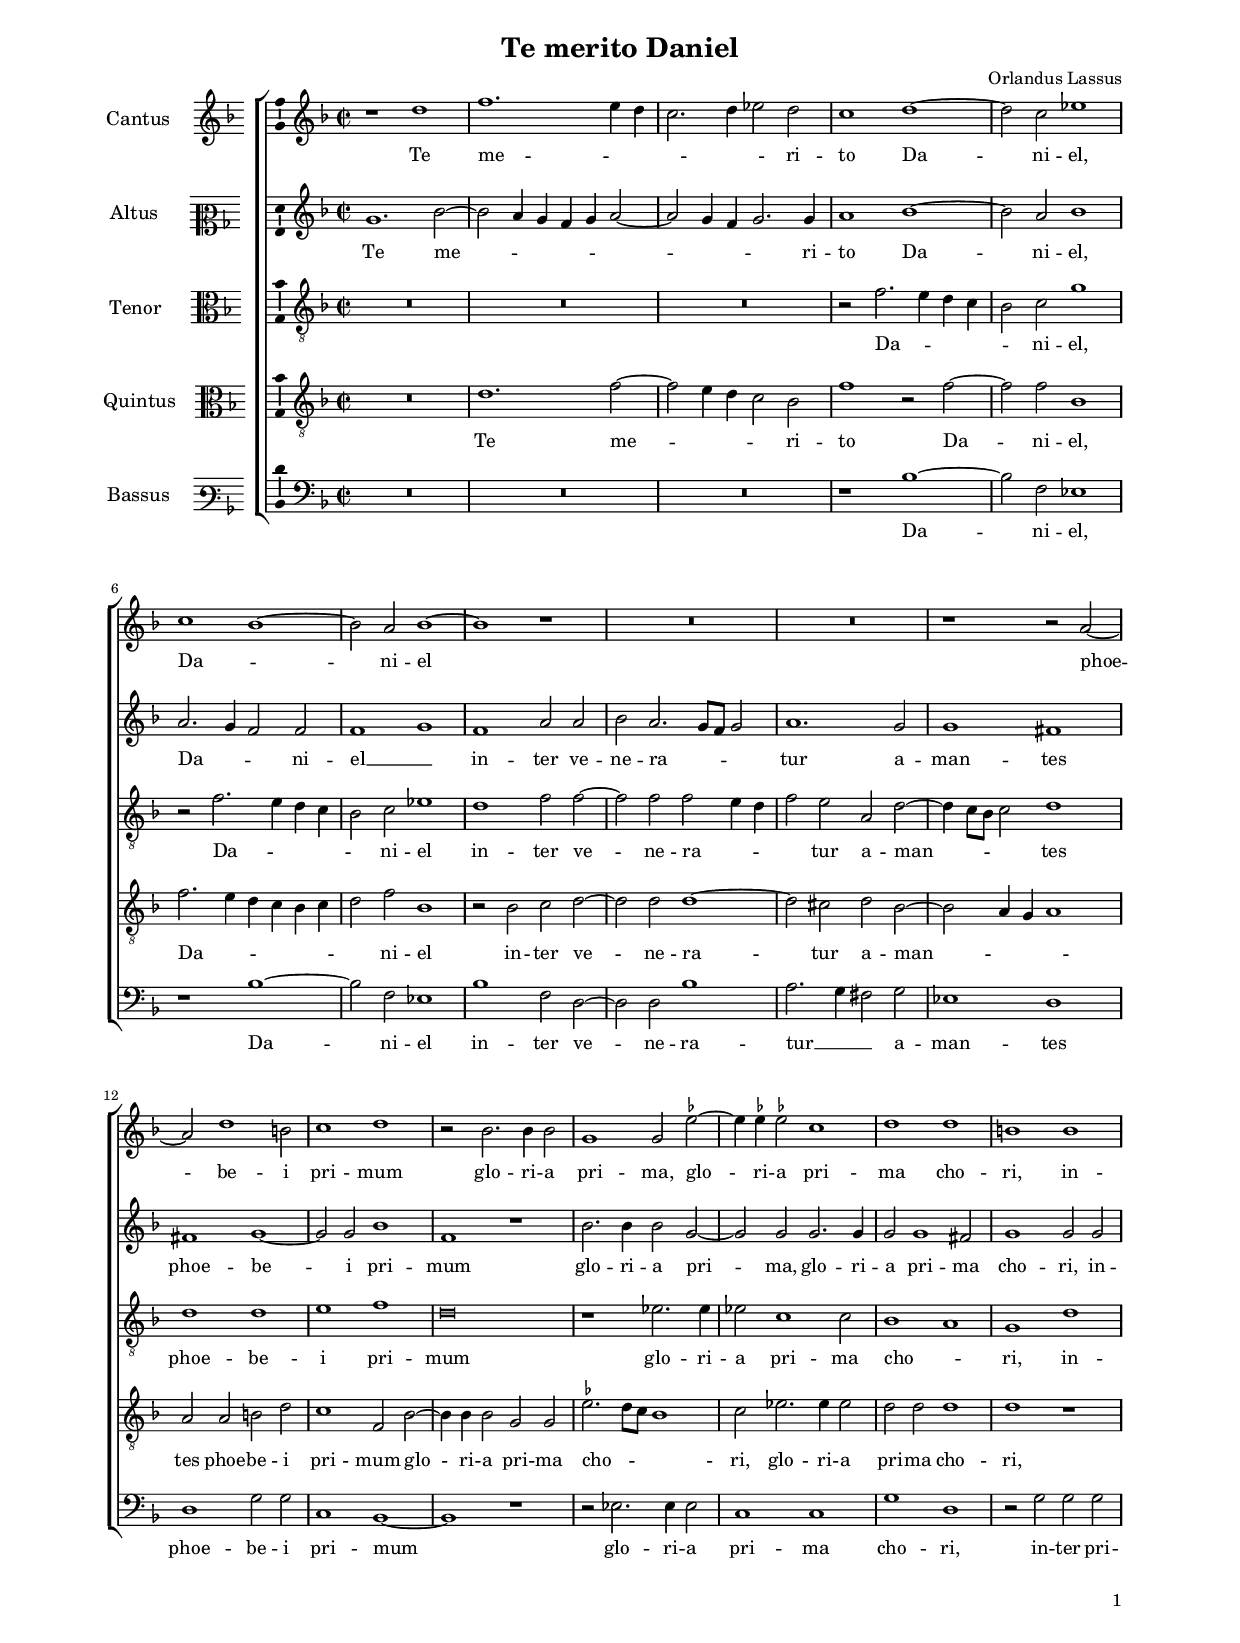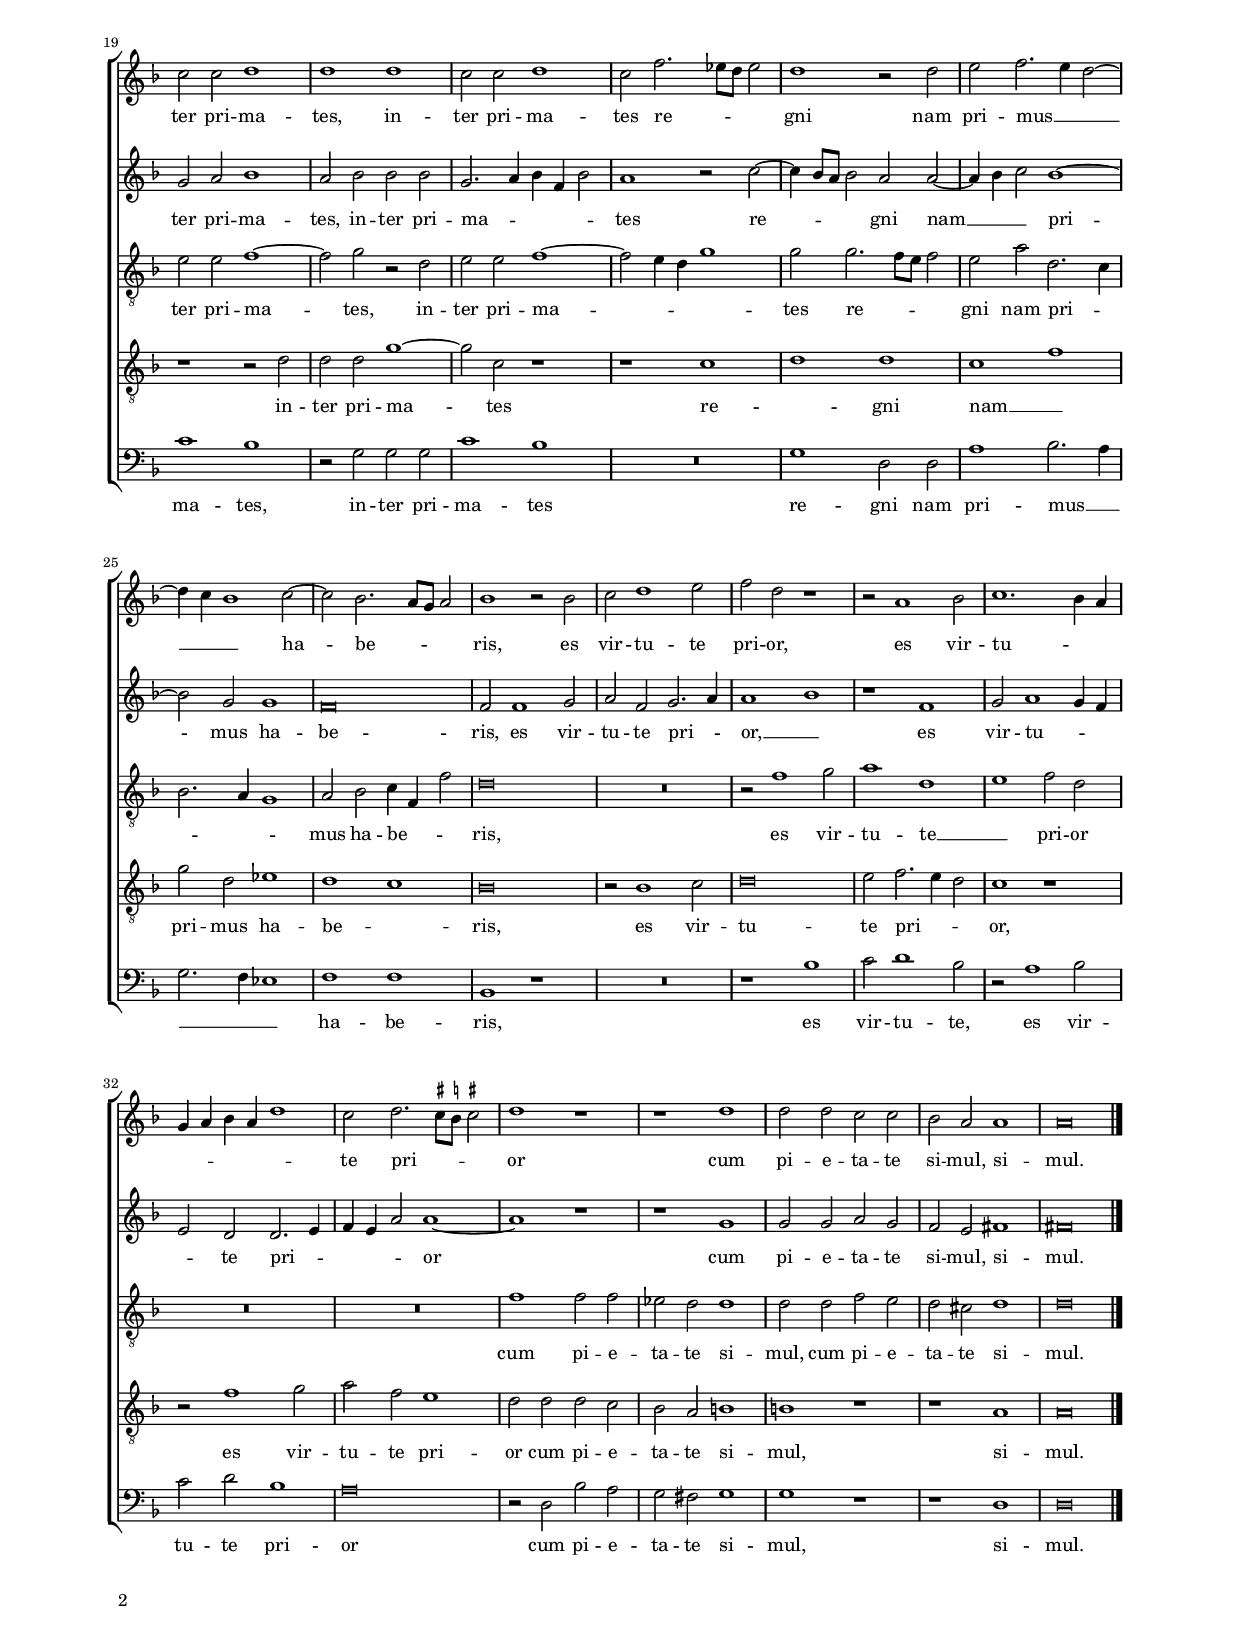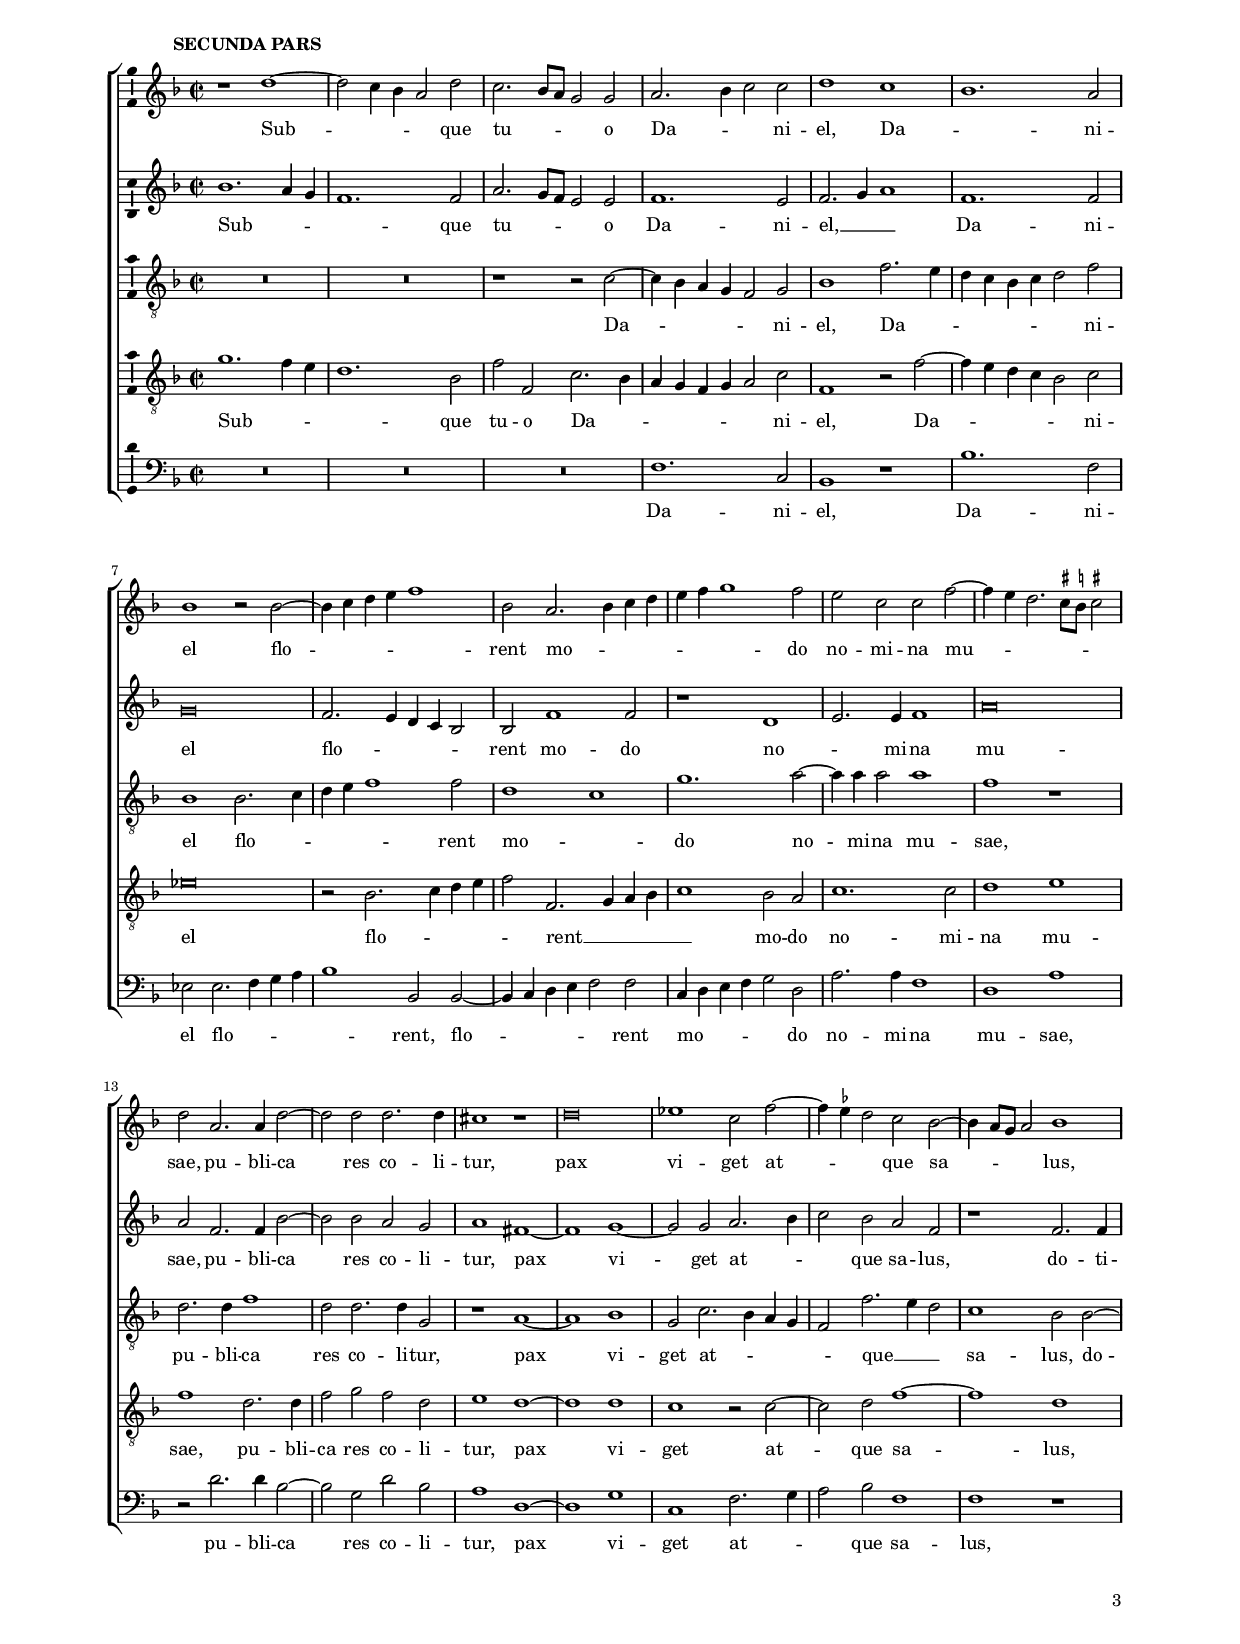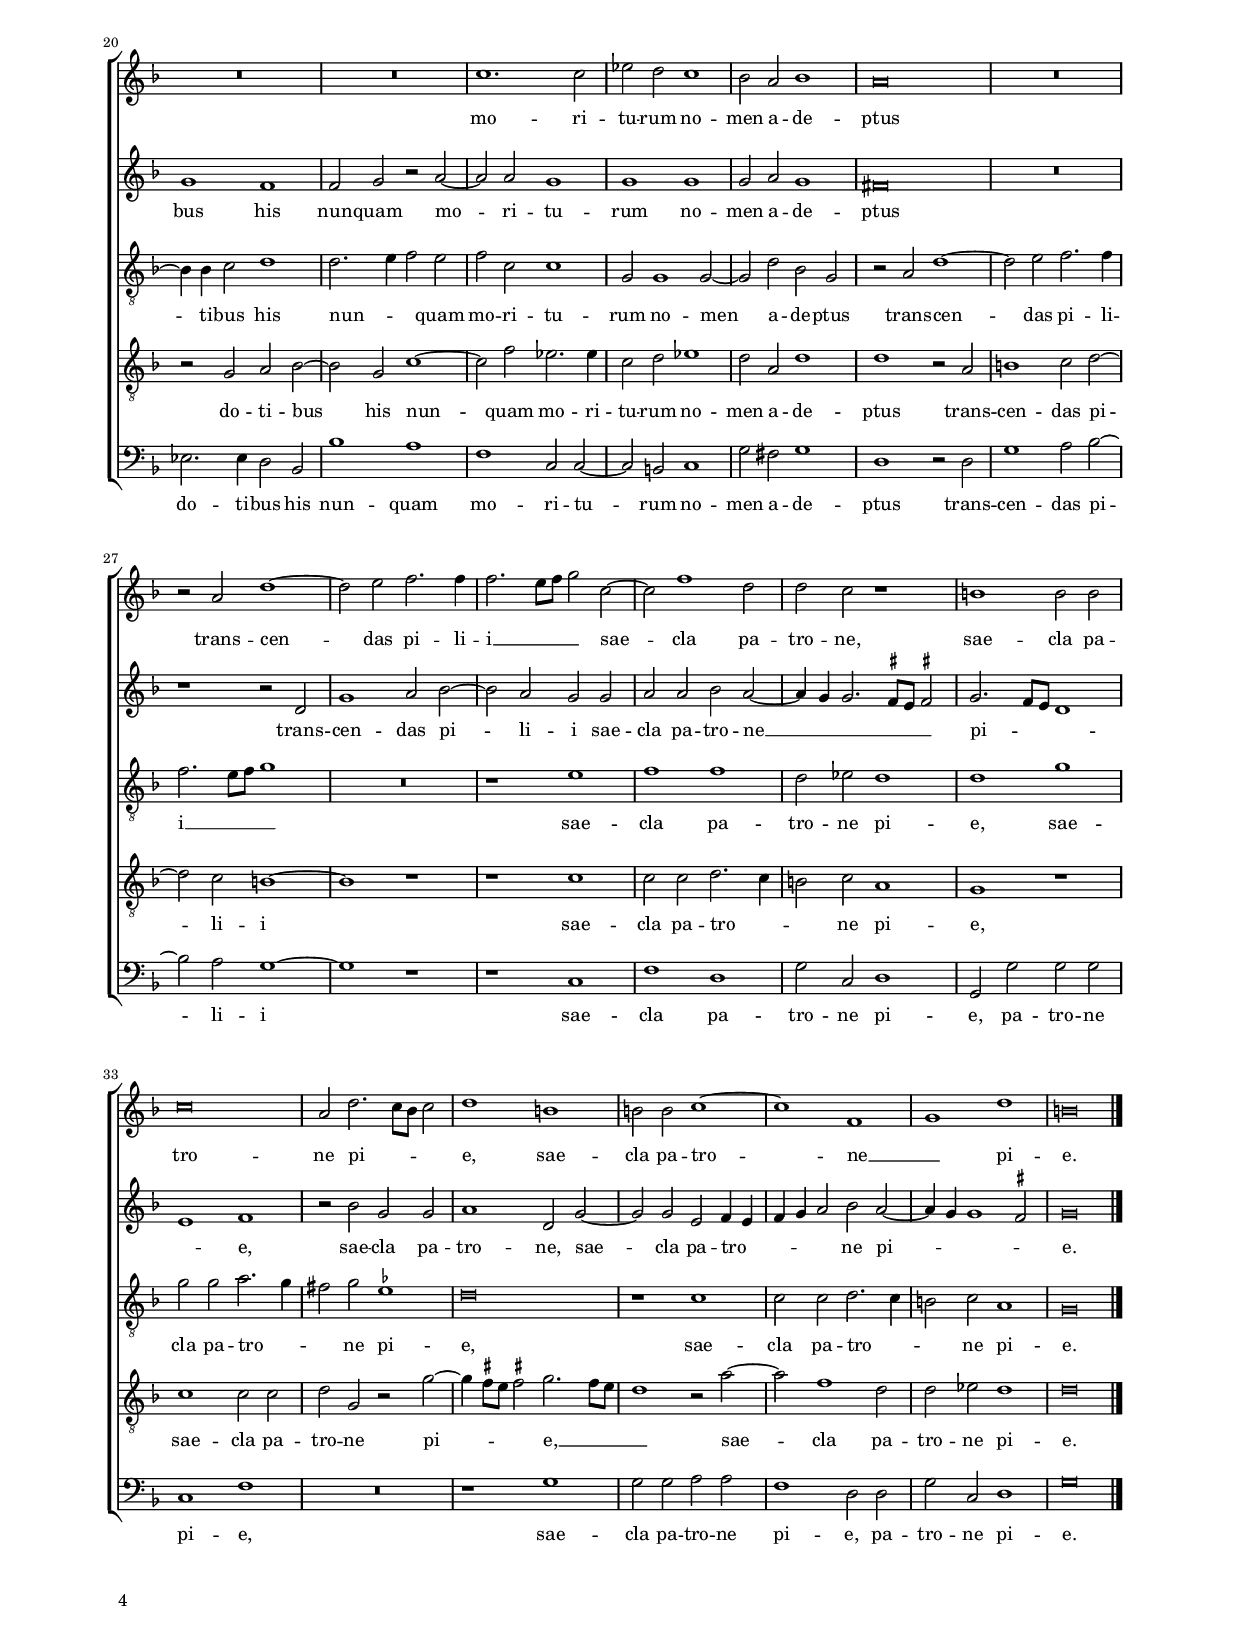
\header
{
  title="Te merito Daniel"
  composer="Orlandus Lassus"
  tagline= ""
}

\version "2.22.1"
\language deutsch
#(set-global-staff-size 15)
% #(set-default-paper-size "letter")
#(ly:set-option 'point-and-click #f)

	
	ficta = { \once \set suggestAccidentals = ##t }
	
	forget = #(define-music-function (music) (ly:music?) #{
		\accidentalStyle forget
		$music
		\accidentalStyle default
		#})
    

\paper
	{
	top-margin = 1.8 \cm
	bottom-margin = 1.2 \cm
	left-margin = 2 \cm
	right-margin = 2 \cm
	ragged-bottom = ##f
	ragged-last-bottom = ##t
	print-page-number = ##f
	score-system-spacing = #'((basic-distance . 16) (minimum-distance . 14) (padding . 5) (strechability . 150))
	system-system-spacing = #'((basic-distance . 16) (minimum-distance . 14) (padding . 5) (strechability . 150))
    oddFooterMarkup=\markup   \fill-line { "" \fromproperty #'page:page-number-string }
    evenFooterMarkup=\markup  \fill-line { \fromproperty #'page:page-number-string "" }
    last-bottom-spacing = #'((basic-distance . 12) (minimum-distance . 7) (padding . 4))
%	systems-per-page = 3
%	page-count = 6
%	min-systems-per-page = 3
	}

global = {
    % \set Staff.autoBeaming = ##f
	\key f \major
	\time 2/2 \set Score.measureLength = #(ly:make-moment 2/1)
    \set Score.tempoHideNote = ##t
    \tempo 2 = 90
    \skip 1*2*38 \bar "|."
	}
	

incipitcantus = \markup { \score {
	{
	\set Staff.instrumentName = \markup { \fontsize #1 "Cantus" }
	\key f \major
	\clef violin
	s4 \bar ""
	}
	\layout  {
	raggedright = ##t
	indent = 1.8 \cm
	line-width = 2.5 \cm
	\context { \Staff \remove Time_signature_engraver }
	\override Staff.Clef.Y-extent = #'(0 . 0)
	}} \hspace #1 }
      
      
incipitaltus = \markup { \score {
	{
	\set Staff.instrumentName = \markup { \fontsize #1 "Altus" }
	\key f \major
	\clef mezzosoprano
	s4 \bar ""
	}
	\layout  {
	raggedright = ##t
	indent = 1.8 \cm
	line-width = 2.5 \cm
	\context { \Staff \remove Time_signature_engraver }
	\override Staff.Clef.Y-extent = #'(0 . 0)
	}} \hspace #1 }


incipittenor = \markup { \score {
	{
	\set Staff.instrumentName = \markup { \fontsize #1 "Tenor" }
	\key f \major
	\clef alto
	s4 \bar ""
	}
	\layout  {
	raggedright = ##t
	indent = 1.8 \cm
	line-width = 2.5 \cm
	\context { \Staff \remove Time_signature_engraver }
	\override Staff.Clef.Y-extent = #'(0 . 0)
	}} \hspace #1 }
      
      
incipitquintus = \markup { \score {
	{
	\set Staff.instrumentName = \markup { \fontsize #1 "Quintus" }
	\key f \major
	\clef alto
	s4 \bar ""
	}
	\layout  {
	raggedright = ##t
	indent = 1.8 \cm
	line-width = 2.5 \cm
	\context { \Staff \remove Time_signature_engraver }
	\override Staff.Clef.Y-extent = #'(0 . 0)
	}} \hspace #1 }
      
      
incipitbassus = \markup { \score {
	{
	\set Staff.instrumentName = \markup { \fontsize #1 "Bassus" }
	\key f \major
	\clef varbaritone
	s4 \bar ""
	}
	\layout  {
	raggedright = ##t
	indent = 1.8 \cm
	line-width = 2.5 \cm
	\context { \Staff \remove Time_signature_engraver }
	\override Staff.Clef.Y-extent = #'(0 . 0)
	}} \hspace #1 }


cantus =  \relative c''
	{
	r1 d
	f1. e4 d
	c2. d4 es2 d
	c1 d~
%5
	d2 c es1 |
	c1 b~
	b2 a b1~
	b1 r
	R\breve
%10
	R\breve |
	r1 r2 a~
	a2 d1 h2
	c1 d
	r2 b2. b4 b2
%15
	g1 g2 \ficta es'~
	\ficta es4 \ficta es! \ficta es!2 c1
	d1 d
	h1 h
	c2 c d1
%20
	d1 d |
	c2 c d1
	c2 f2. es8 d es2
	d1 r2 d
	e2 f2. e4 d2~
%25
	d4 c b1 c2~ |
	c2 b2. a8 g a2
	b1 r2 b
	c2 d1 e2
	f2 d r1
%30
	r2 a1 b2 |
	c1. b4 a
	g4 a b a d1
	c2 d2. \ficta cis8 \ficta h \ficta cis!2
	d1 r
%35
	r1 d |
	d2 d c c
	b2 a a1
	a\breve |
	}


altus =  \relative c'
	{
	g'1. b2~
	b2 a4 g f g a2~
	a2 g4 f g2. g4
	a1 b~
%5
	b2 a b1 |
	a2. g4 f2 f
	f1 g
	f1 a2 a
	b2 a2. g8 f g2
%10
	a1. g2 |
	g1 fis
	fis1 g~
	g2 g b1
	f1 r
%15
	b2. b4 b2 g~ |
	g2 g g2. g4
	g2 g1 fis2
	g1 g2 g
	g2 a b1
%20
	a2 b b b |
	g2. a4 b f b2
	a1 r2 c~
	c4 b8 a b2 a a~
	a4 b c2 b1~
%25
	b2 g g1 |
	f\breve
	f2 f1 g2
	a2 f g2. a4
	a1 b
%30
	r1 f |
	g2 a1 g4 f
	e2 d d2. e4
	f4 e a2 a1~
	a1 r
%35
	r1 g |
	g2 g a g
	f2 e fis1
	fis\breve |
	}


tenor =  \relative c'
	{
	R\breve
	R\breve
	R\breve
	r2 f2. e4 d c
%5
	b2 c g'1 |
	r2 f2. e4 d c
	b2 c es1
	d1 f2 f~
	f2 f f e4 d
%10
	f2 e a, d~ |
	d4 c8 b c2 d1
	d1 d
	e1 f
	d\breve
%15
	r1 es2. es4 |
	es2 c1 c2
	b1 a
	g1 d'
	e2 e f1~
%20
	f2 g r d |
	e2 e f1~
	f2 e4 d g1
	g2 g2. f8 e f2
	e2 a d,2. c4
%25
	b2. a4 g1 |
	a2 b c4 f, f'2
	d\breve
	R\breve
	r2 f1 g2
%30
	a1 d, |
	e1 f2 d
	R\breve
	R\breve
	f1 f2 f
%35
	es2 d d1 |
	d2 d f e
	d2 cis d1
	d\breve |
	}


quintus  =  \relative c'
	{
	R\breve
	d1. f2~
	f2 e4 d c2 b
	f'1 r2 f~
%5
	f2 f b,1 |
	f'2. e4 d c b c
	d2 f b,1
	r2 b c d~
	d2 d d1~
%10
	d2 cis d b~ |
	b2 a4 g a1
	a2 a h d
	c1 f,2 b~
	b4 b b2 g g
%15
	\ficta es'2. d8 c b1 |
	c2 es2. es4 es2
	d2 d d1
	d1 r
	r1 r2 d
%20
	d2 d g1~ |
	g2 c, r1
	r1 c
	d1 d
	c1 f
%25
	g2 d es1 |
	d1 c
	b\breve
	r2 b1 c2
	d\breve
%30
	e2 f2. e4 d2 |
	c1 r
	r2 f1 g2
	a2 f e1
	d2 d d c
%35
	b2 a h1 |
	h1 r
	r1 a
	a\breve | 
	}


bassus  =  \relative c
	{
	R\breve
	R\breve
	R\breve
	r1 b'~
%5
	b2 f es1 |
	r1 b'~
	b2 f es1
	b'1 f2 d~
	d2 d b'1
%10
	a2. g4 fis2 g |
	es1 d
	d1 g2 g
	c,1 b~
	b1 r
%15
	r2 es2. es4 es2 |
	c1 c
	g'1 d
	r2 g g g
	c1 b
%20
	r2 g g g |
	c1 b
	R\breve
	g1 d2 d
	a'1 b2. a4
%25
	g2. f4 es1 |
	f1 f
	b,1 r
	R\breve
	r1 b'
%30
	c2 d1 b2 |
	r2 a1 b2
	c2 d b1
	a\breve
	r2 d, b' a
%35
	g2 fis g1 |
	g1 r
	r1 d
	d\breve |
	}


lyricscantus = \lyricmode {
	Te me -- _ _ _ _ _ ri -- to Da -- ni -- el,
    Da -- _ ni -- el
    phoe -- be -- i pri -- mum
    glo -- ri -- a pri -- ma,
    glo -- ri -- a pri -- ma cho -- ri,
    in -- ter pri -- ma -- tes,
    in -- ter pri -- ma -- tes re -- _ _ _ gni nam pri -- mus __ _ _ _ _ ha -- be -- _ _ _ ris,
    es vir -- tu -- te pri -- or,
    es vir -- tu -- _ _ _ _ _ _ _ te pri -- _ _ _ or
    cum pi -- e -- ta -- te si -- mul,
    si -- mul.
	}


lyricsaltus = \lyricmode {
	Te me -- _ _ _ _ _ _ _ _ ri -- to Da -- ni -- el,
    Da -- _ _ ni -- el __ _
    in -- ter ve -- ne -- ra -- _ _ _ tur a -- man -- tes
    phoe -- be -- i pri -- mum
    glo -- ri -- a pri -- ma,
    glo -- ri -- a pri -- ma cho -- ri,
    in -- ter pri -- ma -- tes,
    in -- ter pri -- ma -- _ _ _ _ tes re -- _ _ _ gni nam __ _ _ pri -- mus ha -- be -- ris,
    es vir -- tu -- te pri -- _ or, __ _
    es vir -- tu -- _ _ _ te pri -- _ _ _ _ or
    cum pi -- e -- ta -- te si -- mul,
    si -- mul.
	}


lyricstenor = \lyricmode {
	Da -- _ _ _ _ ni -- el,
    Da -- _ _ _ _ ni -- el
    in -- ter ve -- ne -- ra -- _ _ _ tur a -- man -- _ _ _ tes
    phoe -- be -- i pri -- mum
    glo -- ri -- a pri -- ma cho -- _ ri,
    in -- ter pri -- ma -- tes,
    in -- ter pri -- ma -- _ _ _ tes re -- _ _ _ gni nam pri -- _ _ _ _ mus ha -- be -- _ _ ris,
    es vir -- tu -- te __ _ pri -- or
    cum pi -- e -- ta -- te si -- mul,
    cum pi -- e -- ta -- te si -- mul.
	}


lyricsquintus = \lyricmode {
	Te me -- _ _ _ ri -- to Da -- ni -- el,
    Da -- _ _ _ _ _ _ ni -- el
    in -- ter ve -- ne -- ra -- tur a -- man -- _ _ _ tes
    phoe -- be -- i pri -- mum
    glo -- ri -- a pri -- ma cho -- _ _ _ ri,
    glo -- ri -- a pri -- ma cho -- ri,
    in -- ter pri -- ma -- tes re -- _ gni nam __ _ pri -- mus ha -- be -- _ ris,
    es vir -- tu -- te pri -- _ _ or,
    es vir -- tu -- te pri -- or
    cum pi -- e -- ta -- te si -- mul,
    si -- mul.
	}


lyricsbassus = \lyricmode {
	Da -- ni -- el,
    Da -- ni -- el
    in -- ter ve -- ne -- ra -- tur __ _ _ a -- man -- tes
    phoe -- be -- i pri -- mum
    glo -- ri -- a pri -- ma cho -- ri,
    in -- ter pri -- ma -- tes,
    in -- ter pri -- ma -- tes re -- gni nam pri -- mus __ _ _ _ _ ha -- be -- ris,
    es vir -- tu -- te,
    es vir -- tu -- te pri -- or
    cum pi -- e -- ta -- te si -- mul,
    si -- mul.
	}


\score
{  
	\transpose c c {
	\new ChoirStaff \with { \override StaffGrouper.staff-staff-spacing.basic-distance = #12 }
	<<

	\new Staff << \global
	\new Voice="v1" {
		\set Staff.instrumentName=\incipitcantus
		\set Staff.midiInstrument = "reed organ"
		\clef violin
		\cantus }
	\new Lyrics \lyricsto "v1" {\lyricscantus }
	>>


	\new Staff << \global
	\new Voice="v2" {
		\set Staff.instrumentName=\incipitaltus
		\set Staff.midiInstrument = "reed organ"
        \clef violin % "G_8"
		\altus}
	\new Lyrics \lyricsto "v2" {\lyricsaltus }
	>>


	\new Staff << \global
	\new Voice="v3" {
		\set Staff.instrumentName=\incipittenor
		\set Staff.midiInstrument = "reed organ"
		\clef "G_8"
		\tenor }
	\new Lyrics \lyricsto "v3" {\lyricstenor }
	>>


	\new Staff << \global
	\new Voice="v5" {
		\set Staff.instrumentName=\incipitquintus
		\set Staff.midiInstrument = "reed organ"
		\clef "G_8"
		\quintus}
	\new Lyrics \lyricsto "v5" {\lyricsquintus }
	>>


	\new Staff << \global
	\new Voice="v4" {
		\set Staff.instrumentName=\incipitbassus
		\set Staff.midiInstrument = "reed organ"
		\clef bass
		\bassus }
	\new Lyrics \lyricsto "v4" {\lyricsbassus}
	>>

	>>
	} % transpose

	\layout
	{
	indent = 2.5 \cm
	\context { \Staff \override TimeSignature.break-visibility = #end-of-line-invisible }
	\context { \Lyrics \override VerticalAxisGroup.nonstaff-relatedstaff-spacing.padding = #1.4 }
%	\context { \Lyrics \override LyricText.font-size = #1 }
	\context { \Staff \consists "Ambitus_engraver" }
	\context { \Score \override BarNumber.padding = #2 }
	\context { \Voice \override NoteHead.style = #'baroque }
	}


\midi
	{
	}

}

%%%%%%%%%%%%%%%%%%%%  SECUNDA PARS %%%%%%%%%%%%%%%%%%%%


global = {
	\key f \major
	\time 2/2 \set Score.measureLength = #(ly:make-moment 2/1)
    \set Score.tempoHideNote = ##t
    \tempo 2 = 90
    \skip 1*2*39 \bar "|."
	}


cantus =  \relative c''
	{
	r1 d~        
	d2 c4 b a2 d
	c2. b8 a g2 g
	a2. b4 c2 c
%5
	d1 c |
	b1. a2
	b1 r2 b~
	b4 c d e f1
	b,2 a2. b4 c d
%10
	e4 f g1 f2 |
	e2 c c f~
	f4 e d2. \ficta cis8 \ficta h \ficta cis!2
	d2 a2. a4 d2~
	d2 d d2. d4
%15
	cis1 r |
	d\breve
	es1 c2 f~
	f4 \ficta es d2 c b~ 
	b4 a8 g a2 b1
%20
	R\breve |
	R\breve
	c1. c2
	es2 d c1
	b2 a b1
%25
	a\breve |
	R\breve
	r2 a d1~
	d2 e f2. f4
	f2. e8 f g2 c,~
%30
	c2 f1 d2 |
	d2 c r1
	h1 h2 h
	c\breve
	a2 d2. c8 b c2
%35
	d1 h |
	h2 h c1~
	c1 f,
	g1 d'
	h\breve |
	}


altus =  \relative c'
	{
	b'1. a4 g
	f1. f2
	a2. g8 f e2 e
	f1. e2
%5
	f2. g4 a1 |
	f1. f2
	g\breve
	f2. e4 d c b2
	b2 f'1 f2
%10
	r1 d |
	e2. e4 f1
	a\breve
	a2 f2. f4 b2~
	b2 b a g
%15
	a1 fis~ |
	fis1 g~
	g2 g a2. b4
	c2 b a f
	r1 f2. f4
%20
	g1 f |
	f2 g r a~
	a2 a g1
	g1 g
	g2 a g1
%25
	fis\breve |
	R\breve
	r1 r2 d
	g1 a2 b~
	b2 a g g
%30
	a2 a b a~ |
	a4 g g2. \ficta fis8 e \ficta fis!2
	g2. f8 e d1
	e1 f
	r2 b g g
%35
	a1 d,2 g~ |
	g2 g e2 f4 e
	f4 g a2 b a~
	a4 g g1 \ficta fis2
	g\breve |
	}


tenor =  \relative c'
	{
	R\breve
	R\breve
	r1 r2 c~
	c4 b a g f2 g
%5
	b1 f'2. e4 |
	d4 c b c d2 f
	b,1 b2. c4
	d4 e f1 f2
	d1 c
%10
	g'1. a2~ |
	a4 a a2 a1
	f1 r
	d2. d4 f1
	d2 d2. d4 g,2
%15
	r1 a~ |
	a1 b
	g2 c2. b4 a g
	f2 f'2. e4 d2
	c1 b2 b~
%20
	b4 b c2 d1 |
	d2. e4 f2 e
	f2 c c1
	g2 g1 g2~
	g2 d' b g
%25
	r2 a d1~ |
	d2 e f2. f4
	f2. e8 f g1
	R\breve
	r1 e
%30
	f1 f |
	d2 es d1
	d1 g
	g2 g a2. g4
	fis2 g \ficta es1
%35
	d\breve |
	r1 c
	c2 c d2. c4
	h2 c a1
	g\breve |
	}


quintus  =  \relative c'
	{
	g'1. f4 e
	d1. b2
	f'2 f, c'2. b4
	a4 g f g a2 c
%5
	f,1 r2 f'~ |
	f4 e d c b2 c
	es\breve
	r2 b2. c4 d e
	f2 f,2. g4 a b
%10
	c1 b2 a |
	c1. c2
	d1 e
	f1 d2. d4
	f2 g f d
%15
	e1 d~ |
	d1 d
	c1 r2 c~
	c2 d f1~
	f1 d
%20
	r2 g, a b~ |
	b2 g c1~
	c2 f es2. es4
	c2 d es1
	d2 a d1
%25
	d1 r2 a |
	h1 c2 d~
	d2 c h1~
	h1 r
	r1 c
%30
	c2 c d2. c4 |
	h2 c a1
	g1 r
	c1 c2 c
	d2 g, r g'~
%35
	g4 \ficta fis8 e \ficta fis!2 g2. \forget f8 e |
	d1 r2 a'~
	a2 f1 d2
	d2 es d1
	d\breve |
	}


bassus  =  \relative c
	{
	R\breve
	R\breve
	R\breve
	f1. c2
%5
	b1 r |
	b'1. f2
	es2 es2. f4 g a
	b1 b,2 b~
	b4 c d e f2 f
%10
	c4 d e f g2 d |
	a'2. a4 f1
	d1 a'
	r2 d2. d4 b2~
	b2 g d' b
%15
	a1 d,~ |
	d1 g
	c,1 f2. g4
	a2 b f1
	f1 r
%20
	es2. es4 d2 b |
	b'1 a
	f1 c2 c~
	c2 h c1
	g'2 fis g1
%25
	d1 r2 d |
	g1 a2 b~
	b2 a g1~
	g1 r
	r1 c,
%30
	f1 d |
	g2 c, d1
	g,2 g' g g
	c,1 f
	R\breve
%35
	r1 g |
	g2 g a a
	f1 d2 d
	g2 c, d1
	g\breve |        
	}


lyricscantus = \lyricmode {
	Sub -- _ _ _ que tu -- _ _ _ o Da -- _ _ ni -- el,
    Da -- _ ni -- el
    flo -- _ _ _ _ rent mo -- _ _ _ _ _ _ do no -- mi -- na mu -- _ _ _ _ _ sae,
    pu -- bli -- ca res co -- li -- tur,
    pax vi -- get at -- _ _ que sa -- _ _ _ lus,
    mo -- ri -- tu -- rum no -- men a -- de -- ptus
    trans -- cen -- das pi -- li -- i __ _ _ _
    sae -- cla pa -- tro -- ne,
    sae -- cla pa -- tro -- ne pi -- _ _ _ e,
    sae -- cla pa -- tro -- ne __ _ pi -- e.
	}


lyricsaltus = \lyricmode {
	Sub -- _ _ _ que tu -- _ _ _ o Da -- ni -- el, __ _ _
    Da -- ni -- el
    flo -- _ _ _ _ rent mo -- do no -- _ mi -- na mu -- sae,
    pu -- bli -- ca res co -- li -- tur,
    pax vi -- get at -- _ _ que sa -- lus,
    do -- ti -- bus his nun -- quam mo -- ri -- tu -- rum no -- men a -- de -- ptus
    trans -- cen -- das pi -- li -- i
    sae -- cla pa -- tro -- ne __ _ _ _ _ _ pi -- _ _ _ _ e,
    sae -- cla pa -- tro -- ne,
    sae -- cla pa -- tro -- _ _ _ _ ne pi -- _ _ _ e.
	}


lyricstenor = \lyricmode {
	Da -- _ _ _ _ ni -- el,
    Da -- _ _ _ _ _ _ ni -- el
    flo -- _ _ _ _ rent mo -- _ do no -- mi -- na mu -- sae,
    pu -- bli -- ca res co -- li -- tur,
    pax vi -- get at -- _ _ _ _ que __ _ _ sa -- lus,
    do -- ti -- bus his nun -- _ _ quam mo -- ri -- tu -- rum no -- men a -- de -- ptus
    trans -- cen -- das pi -- li -- i __ _ _ _
    sae -- cla pa -- tro -- ne pi -- e,
    sae -- cla pa -- tro -- _ _ ne pi -- e,
    sae -- cla pa -- tro -- _ _ ne pi -- e.
	}


lyricsquintus = \lyricmode {
	Sub -- _ _ _ que tu -- o Da -- _ _ _ _ _ _ ni -- el,
    Da -- _ _ _ _ ni -- el
    flo -- _ _ _ _ rent __ _ _ _ _ mo -- do no -- mi -- na mu -- sae,
    pu -- bli -- ca res co -- li -- tur,
    pax vi -- get at -- que sa -- lus,
    do -- ti -- bus his nun -- quam mo -- ri -- tu -- rum no -- men a -- de -- ptus
    trans -- cen -- das pi -- li -- i
    sae -- cla pa -- tro -- _ _ ne pi -- e,
    sae -- cla pa -- tro -- ne pi -- _ _ _ e, __ _ _ _
    sae -- cla pa -- tro -- ne pi -- e.
	}


lyricsbassus = \lyricmode {
	Da -- ni -- el,
    Da -- ni -- el
    flo -- _ _ _ _ rent,
    flo -- _ _ _ _ rent mo -- _ _ _ _ do no -- mi -- na mu -- sae,
    pu -- bli -- ca res co -- li -- tur,
    pax vi -- get at -- _ _ que sa -- lus,
    do -- ti -- bus his nun -- quam mo -- ri -- tu -- rum no -- men a -- de -- ptus
    trans -- cen -- das pi -- li -- i
    sae -- cla pa -- tro -- ne pi -- e,
    pa -- tro -- ne pi -- e,
    sae -- cla pa -- tro -- ne pi -- e,
    pa -- tro -- ne pi -- e.
	}


\score
	{  
	\transpose c c {
	\new ChoirStaff \with { \override StaffGrouper.staff-staff-spacing.basic-distance = #12 }
	<<

	\new Staff <<\global
	\new Voice="v1" {
	  %\set Staff.instrumentName=Cantus
      %\set Staff.instrumentName=\incipitcantus
		\set Staff.midiInstrument = "reed organ"
		\clef violin
		\cantus }
	\new Lyrics \lyricsto "v1" {\lyricscantus }
	>>


	\new Staff << \global
	\new Voice="v2" {
	  %\set Staff.instrumentName=Altus
      %\set Staff.instrumentName=\incipitaltus
		\set Staff.midiInstrument = "reed organ"
		\clef violin % "G_8"
		\altus}
	\new Lyrics \lyricsto "v2" {\lyricsaltus }
	>>


	\new Staff <<\global
	\new Voice="v3" {
	  %\set Staff.instrumentName=Tenor
      %\set Staff.instrumentName=\incipittenor
		\set Staff.midiInstrument = "reed organ"
		\clef "G_8"
		\tenor }
	\new Lyrics \lyricsto "v3" {\lyricstenor }
	>>


	\new Staff << \global
	\new Voice="v5" {
	  %\set Staff.instrumentName=Quintus
      %\set Staff.instrumentName=\incipitquintus
		\set Staff.midiInstrument = "reed organ"
		\clef "G_8"
		\quintus}
	\new Lyrics \lyricsto "v5" {\lyricsquintus }
	>>


	\new Staff <<\global
	\new Voice="v4" {
	  %\set Staff.instrumentName=Bassus
      %\set Staff.instrumentName=\incipitbassus
		\set Staff.midiInstrument = "reed organ"
		\clef bass
		\bassus }
	\new Lyrics \lyricsto "v4" {\lyricsbassus}
	>>
	
	>>
	} % transpose

	\layout
	{
	indent = 0 \cm
	\context { \Staff \override TimeSignature.break-visibility = #end-of-line-invisible }
	\context { \Lyrics \override VerticalAxisGroup.nonstaff-relatedstaff-spacing.padding = #1.4 }
%	\context { \Lyrics \override LyricText.font-size = #1 }
	\context { \Staff \consists "Ambitus_engraver" }
	\context { \Score \override BarNumber.padding = #2 }
	\context { \Voice \override NoteHead.style = #'baroque }
	}

    \header { piece = \markup { \raise #2 \hspace # 7 \bold "SECUNDA PARS"} }

\midi
	{
	}
	
    }

% EOF
